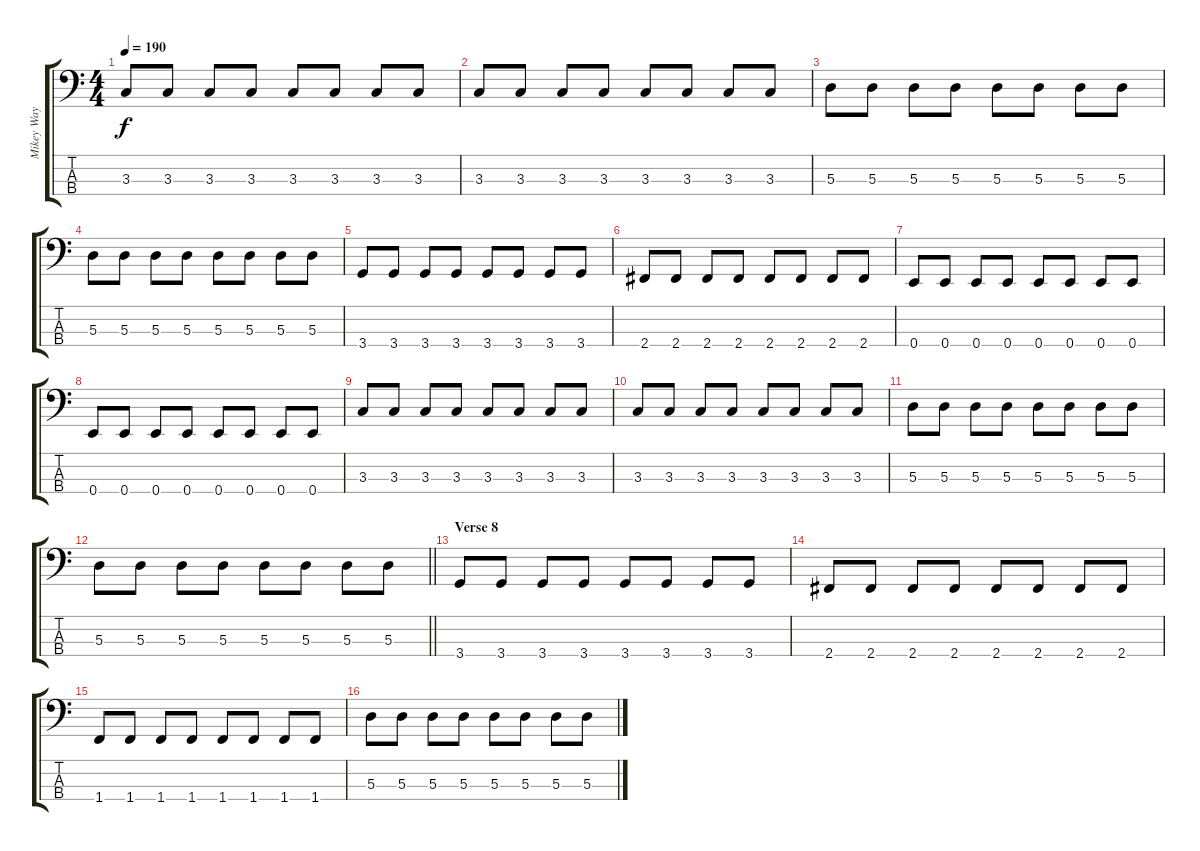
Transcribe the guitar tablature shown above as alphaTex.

\track ("Mikey Way (bass)" "Mikey Way ") {instrument electricbassfinger}
\staff {score tabs}
\tuning (G2 D2 A1 E1) {hide}
\ts (4 4)
\tempo 190
\clef f4
\ks c
3.3.8{dy f} 3.3.8 3.3.8 3.3.8 3.3.8 3.3.8 3.3.8 3.3.8 |
3.3.8 3.3.8 3.3.8 3.3.8 3.3.8 3.3.8 3.3.8 3.3.8 |
5.3.8 5.3.8 5.3.8 5.3.8 5.3.8 5.3.8 5.3.8 5.3.8 |
5.3.8 5.3.8 5.3.8 5.3.8 5.3.8 5.3.8 5.3.8 5.3.8 |
3.4.8 3.4.8 3.4.8 3.4.8 3.4.8 3.4.8 3.4.8 3.4.8 |
2.4.8 2.4.8 2.4.8 2.4.8 2.4.8 2.4.8 2.4.8 2.4.8 |
0.4.8 0.4.8 0.4.8 0.4.8 0.4.8 0.4.8 0.4.8 0.4.8 |
0.4.8 0.4.8 0.4.8 0.4.8 0.4.8 0.4.8 0.4.8 0.4.8 |
3.3.8 3.3.8 3.3.8 3.3.8 3.3.8 3.3.8 3.3.8 3.3.8 |
3.3.8 3.3.8 3.3.8 3.3.8 3.3.8 3.3.8 3.3.8 3.3.8 |
5.3.8 5.3.8 5.3.8 5.3.8 5.3.8 5.3.8 5.3.8 5.3.8 |
\barLineRight lightlight
5.3.8 5.3.8 5.3.8 5.3.8 5.3.8 5.3.8 5.3.8 5.3.8 |
\section ("" "Verse 8")
3.4.8 3.4.8 3.4.8 3.4.8 3.4.8 3.4.8 3.4.8 3.4.8 |
2.4.8 2.4.8 2.4.8 2.4.8 2.4.8 2.4.8 2.4.8 2.4.8 |
1.4.8 1.4.8 1.4.8 1.4.8 1.4.8 1.4.8 1.4.8 1.4.8 |
5.3.8 5.3.8 5.3.8 5.3.8 5.3.8 5.3.8 5.3.8 5.3.8
